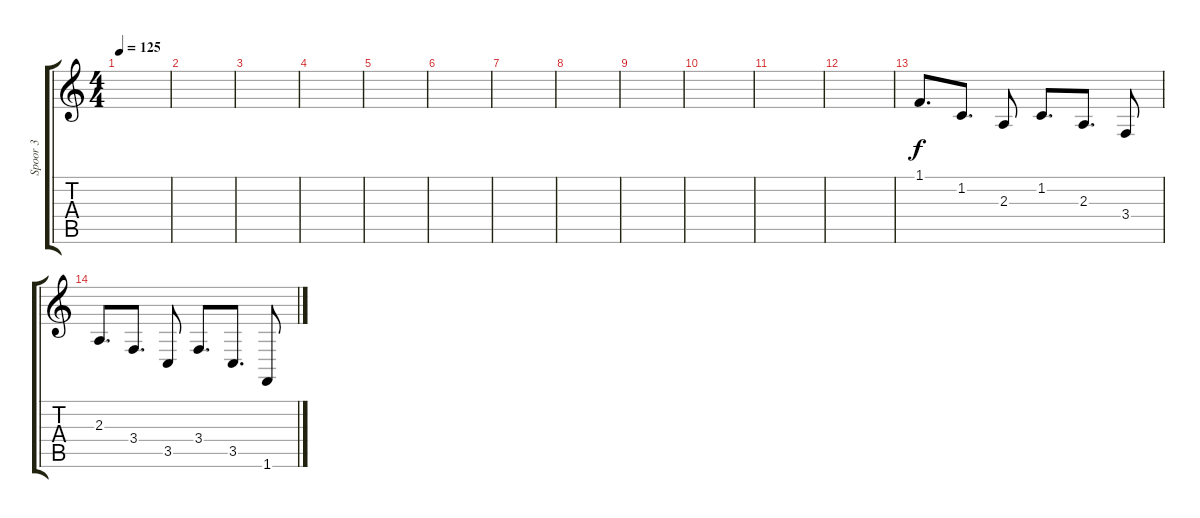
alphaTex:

\track ("Spoor 3" "Spoor 3") {instrument acousticgrandpiano}
\staff {score tabs}
\tuning (E4 B3 G3 D3 A2 E2) {hide}
\ts (4 4)
\tempo 125
\clef g2
\ks c
|
|
|
|
|
|
|
|
|
|
|
|
1.1.8{d} 1.2.8{d} 2.3.8 1.2.8{d} 2.3.8{d} 3.4.8 |
2.3.8{d} 3.4.8{d} 3.5.8 3.4.8{d} 3.5.8{d} 1.6.8
